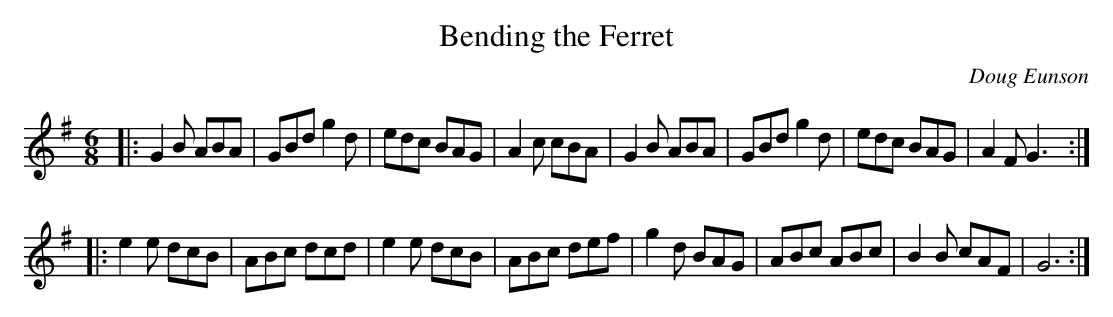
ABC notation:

X:1
T: Bending the Ferret
C: Doug Eunson
M: 6/8
L: 1/8
K: G
|:\
G2B ABA | GBd g2d | edc BAG | A2c cBA |\
G2B ABA | GBd g2d | edc BAG | A2F G3 :|
|:\
e2e dcB | ABc dcd | e2e dcB | ABc def |\
g2d BAG | ABc ABc | B2B cAF | G6 :|
